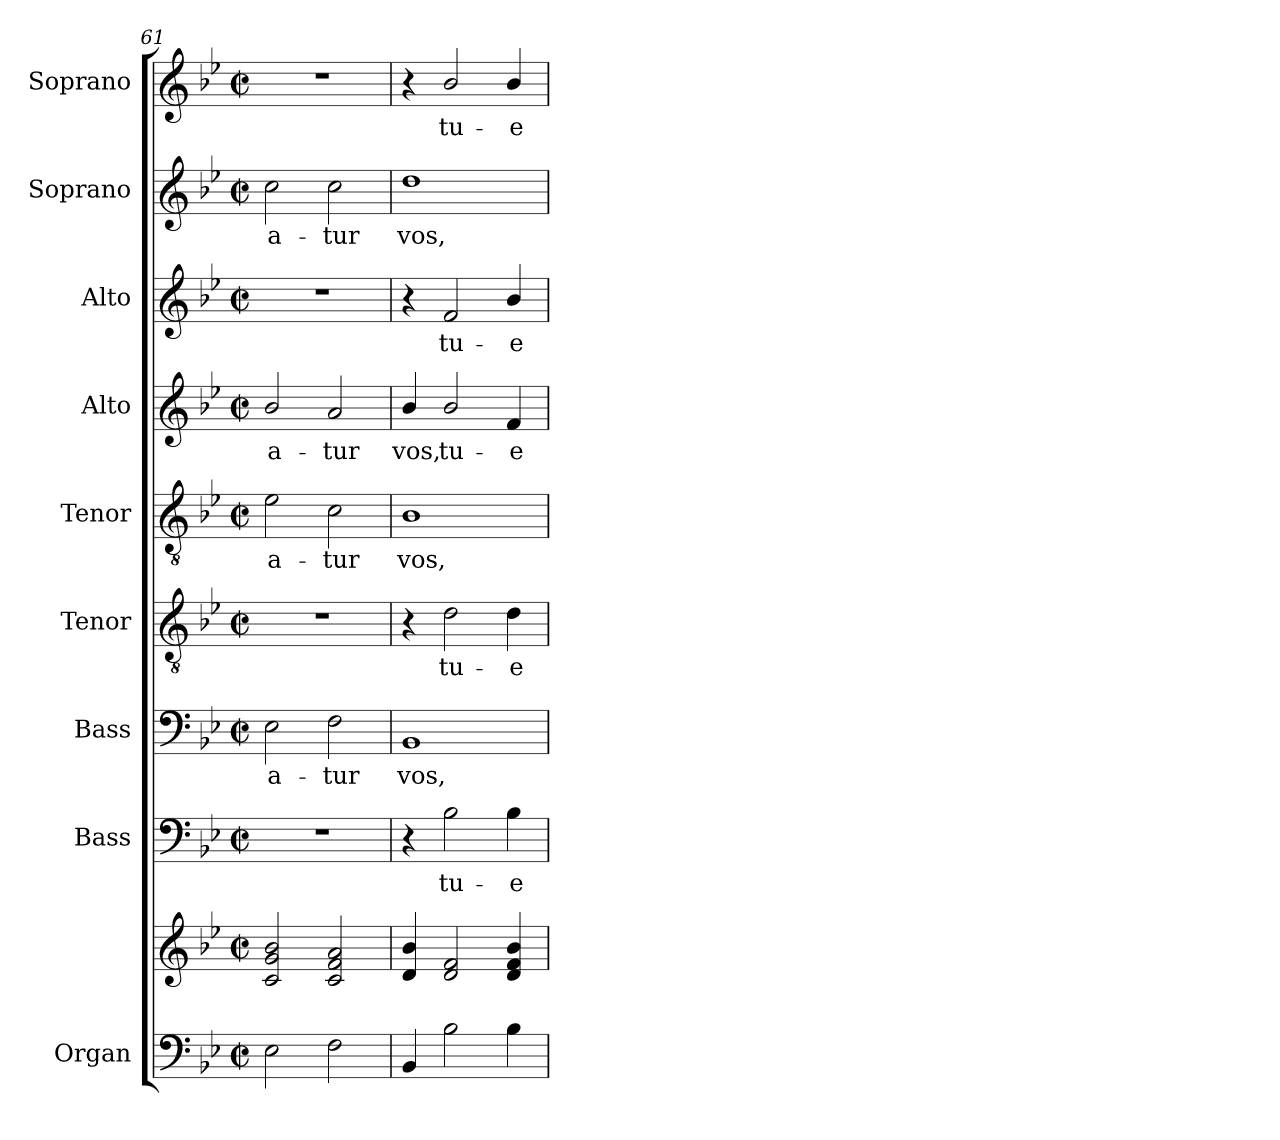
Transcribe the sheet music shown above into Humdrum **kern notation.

**kern	**kern	**kern	**text	**kern	**text	**kern	**text	**kern	**text	**kern	**text	**kern	**text	**kern	**text	**kern	**text
*part9	*part9	*part8	*part8	*part7	*part7	*part6	*part6	*part5	*part5	*part4	*part4	*part3	*part3	*part2	*part2	*part1	*part1
*staff10	*staff9	*staff8	*staff8	*staff7	*staff7	*staff6	*staff6	*staff5	*staff5	*staff4	*staff4	*staff3	*staff3	*staff2	*staff2	*staff1	*staff1
*I"Organ	*	*I"Bass	*	*I"Bass	*	*I"Tenor	*	*I"Tenor	*	*I"Alto	*	*I"Alto	*	*I"Soprano	*	*I"Soprano	*
*I'Organ.	*	*I'B.	*	*I'B.	*	*I'T.	*	*I'T.	*	*I'A.	*	*I'A.	*	*I'S.	*	*I'S.	*
*clefF4	*clefG2	*clefF4	*	*clefF4	*	*clefGv2	*	*clefGv2	*	*clefG2	*	*clefG2	*	*clefG2	*	*clefG2	*
*	*	*	*	*	*	*ITrd7c12	*	*ITrd7c12	*	*	*	*	*	*	*	*	*
*k[b-e-]	*k[b-e-]	*k[b-e-]	*	*k[b-e-]	*	*k[b-e-]	*	*k[b-e-]	*	*k[b-e-]	*	*k[b-e-]	*	*k[b-e-]	*	*k[b-e-]	*
*B-:	*B-:	*B-:	*	*B-:	*	*B-:	*	*B-:	*	*B-:	*	*B-:	*	*B-:	*	*B-:	*
*M2/2	*M2/2	*M2/2	*	*M2/2	*	*M2/2	*	*M2/2	*	*M2/2	*	*M2/2	*	*M2/2	*	*M2/2	*
*met(c|)	*met(c|)	*met(c|)	*	*met(c|)	*	*met(c|)	*	*met(c|)	*	*met(c|)	*	*met(c|)	*	*met(c|)	*	*met(c|)	*
=61	=61	=61	=61	=61	=61	=61	=61	=61	=61	=61	=61	=61	=61	=61	=61	=61	=61
!	!	!	!	!	!LO:LY:b:color=#000000	!	!	!	!	!	!	!	!	!	!	!	!
!	!	!	!	!	!	!	!	!	!LO:LY:b:color=#000000	!	!	!	!	!	!	!	!
!	!	!	!	!	!	!	!	!	!	!	!LO:LY:b:color=#000000	!	!	!	!	!	!
!	!	!	!	!	!	!	!	!	!	!	!	!	!	!	!LO:LY:b:color=#000000	!	!
2E-i\	2ci/ 2gi 2b-i	1r	.	2E-i\	-a-	1r	.	2E-i\	-a-	2b-i/	-a-	1r	.	2cci\	-a-	1r	.
!	!	!	!	!	!LO:LY:b:color=#000000	!	!	!	!	!	!	!	!	!	!	!	!
!	!	!	!	!	!	!	!	!	!LO:LY:b:color=#000000	!	!	!	!	!	!	!	!
!	!	!	!	!	!	!	!	!	!	!	!LO:LY:b:color=#000000	!	!	!	!	!	!
!	!	!	!	!	!	!	!	!	!	!	!	!	!	!	!LO:LY:b:color=#000000	!	!
2Fi\	2ci/ 2fi 2ai	.	.	2Fi\	-tur	.	.	2Ci\	-tur	2ai/	-tur	.	.	2cci\	-tur	.	.
=62	=62	=62	=62	=62	=62	=62	=62	=62	=62	=62	=62	=62	=62	=62	=62	=62	=62
!	!	!	!	!	!LO:LY:b:color=#000000	!	!	!	!	!	!	!	!	!	!	!	!
!	!	!	!	!	!	!	!	!	!LO:LY:b:color=#000000	!	!	!	!	!	!	!	!
!	!	!	!	!	!	!	!	!	!	!	!LO:LY:b:color=#000000	!	!	!	!	!	!
!	!	!	!	!	!	!	!	!	!	!	!	!	!	!	!LO:LY:b:color=#000000	!	!
4BB-i/	4di/ 4b-i	4r	.	1BB-i	vos,	4r	.	1BB-i	vos,	4b-i/	vos,	4r	.	1ddi	vos,	4r	.
!	!	!	!LO:LY:b:color=#000000	!	!	!	!	!	!	!	!	!	!	!	!	!	!
!	!	!	!	!	!	!	!LO:LY:b:color=#000000	!	!	!	!	!	!	!	!	!	!
!	!	!	!	!	!	!	!	!	!	!	!LO:LY:b:color=#000000	!	!	!	!	!	!
!	!	!	!	!	!	!	!	!	!	!	!	!	!LO:LY:b:color=#000000	!	!	!	!
!	!	!	!	!	!	!	!	!	!	!	!	!	!	!	!	!	!LO:LY:b:color=#000000
2B-i\	2di/ 2fi	2B-i\	tu-	.	.	2Di\	tu-	.	.	2b-i/	tu-	2fi/	tu-	.	.	2b-i/	tu-
!	!	!	!LO:LY:b:color=#000000	!	!	!	!	!	!	!	!	!	!	!	!	!	!
!	!	!	!	!	!	!	!LO:LY:b:color=#000000	!	!	!	!	!	!	!	!	!	!
!	!	!	!	!	!	!	!	!	!	!	!LO:LY:b:color=#000000	!	!	!	!	!	!
!	!	!	!	!	!	!	!	!	!	!	!	!	!LO:LY:b:color=#000000	!	!	!	!
!	!	!	!	!	!	!	!	!	!	!	!	!	!	!	!	!	!LO:LY:b:color=#000000
4B-i\	4di/ 4fi 4b-i	4B-i\	-e-	.	.	4Di\	-e-	.	.	4fi/	-e-	4b-i/	-e-	.	.	4b-i/	-e-
=	=	=	=	=	=	=	=	=	=	=	=	=	=	=	=	=	=
*-	*-	*-	*-	*-	*-	*-	*-	*-	*-	*-	*-	*-	*-	*-	*-	*-	*-
